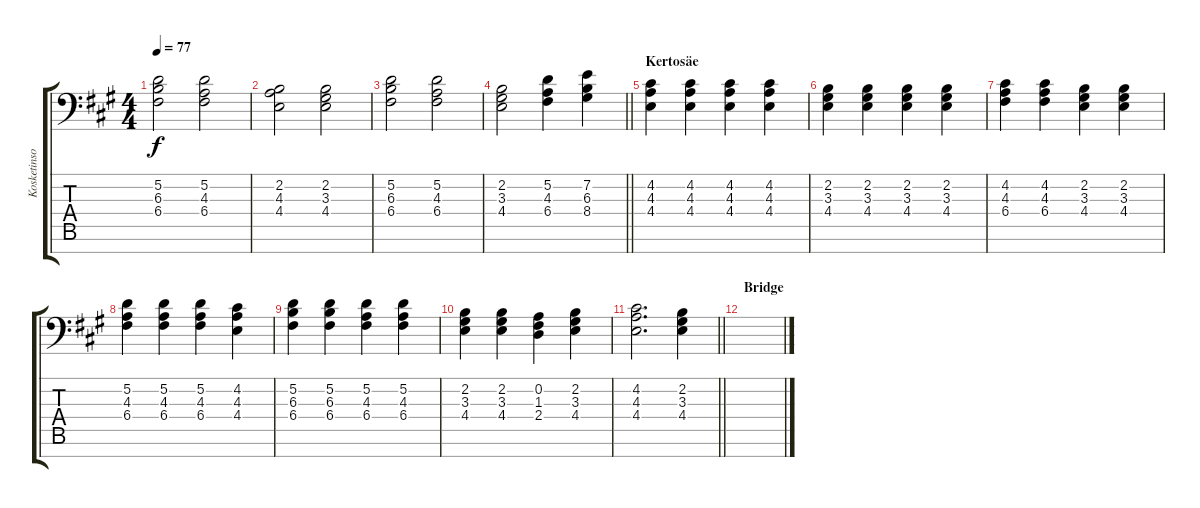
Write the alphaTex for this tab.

\track ("Kosketinsoitin" "Kosketinso") {instrument acousticgrandpiano}
\staff {score tabs}
\tuning (D4 A3 F3 C3 G2 D2 A1) {hide}
\ts (4 4)
\tempo 77
\clef f4
\ks a
(5.2 6.3 6.4).2{dy f} (5.2 4.3 6.4).2 |
(2.2 4.3 4.4).2 (2.2 3.3 4.4).2 |
(5.2 6.3 6.4).2 (5.2 4.3 6.4).2 |
\barLineRight lightlight
(2.2 3.3 4.4).2 (5.2 4.3 6.4).4 (7.2 6.3 8.4).4 |
\section ("" "Kertosäe")
(4.2 4.3 4.4).4 (4.2 4.3 4.4).4 (4.2 4.3 4.4).4 (4.2 4.3 4.4).4 |
(2.2 3.3 4.4).4 (2.2 3.3 4.4).4 (2.2 3.3 4.4).4 (2.2 3.3 4.4).4 |
(4.2 4.3 6.4).4 (4.2 4.3 6.4).4 (2.2 3.3 4.4).4 (2.2 3.3 4.4).4 |
(5.2 4.3 6.4).4 (5.2 4.3 6.4).4 (5.2 4.3 6.4).4 (4.2 4.3 4.4).4 |
(5.2 6.3 6.4).4 (5.2 6.3 6.4).4 (5.2 4.3 6.4).4 (5.2 4.3 6.4).4 |
(2.2 3.3 4.4).4 (2.2 3.3 4.4).4 (0.2 1.3 2.4).4 (2.2 3.3 4.4).4 |
\barLineRight lightlight
(4.2 4.3 4.4).2{d} (2.2 3.3 4.4).4 |
\section ("" "Bridge")
